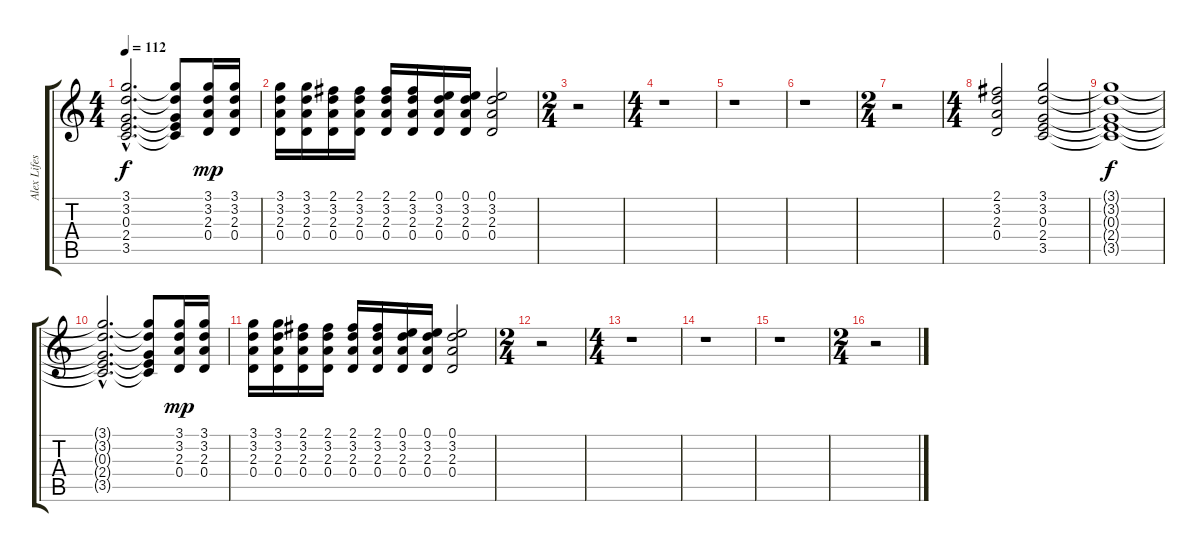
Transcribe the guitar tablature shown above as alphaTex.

\track ("Alex Lifeson" "Alex Lifes") {instrument overdrivenguitar}
\staff {score tabs}
\tuning (E4 B3 G3 D3 A2 E2) {hide}
\ts (4 4)
\tempo 112
\clef g2
\ks c
(3.1{hac t} 3.2{hac t} 0.3{hac t} 2.4{hac t} 3.5{hac t}).2{d dy f} (3.1{t} 3.2{t} 0.3{t} 2.4{t} 3.5{t}).8 (3.1 3.2 2.3 0.4).16{dy mp} (3.1 3.2 2.3 0.4).16 |
(3.1 3.2 2.3 0.4).16 (3.1 3.2 2.3 0.4).16 (2.1 3.2 2.3 0.4).16 (2.1 3.2 2.3 0.4).16 (2.1 3.2 2.3 0.4).16 (2.1 3.2 2.3 0.4).16 (0.1 3.2 2.3 0.4).16 (0.1 3.2 2.3 0.4).16 (0.1 3.2 2.3 0.4).2 |
\ts (2 4)
r.2 |
\ts (4 4)
r.1 |
r.1 |
r.1 |
\ts (2 4)
r.2 |
\ts (4 4)
(2.1 3.2 2.3 0.4).2 (3.1 3.2 0.3 2.4 3.5).2 |
(3.1{t} 3.2{t} 0.3{t} 2.4{t} 3.5{t}).1{dy f} |
(3.1{hac t} 3.2{hac t} 0.3{hac t} 2.4{hac t} 3.5{hac t}).2{d} (3.1{t} 3.2{t} 0.3{t} 2.4{t} 3.5{t}).8 (3.1 3.2 2.3 0.4).16{dy mp} (3.1 3.2 2.3 0.4).16 |
(3.1 3.2 2.3 0.4).16 (3.1 3.2 2.3 0.4).16 (2.1 3.2 2.3 0.4).16 (2.1 3.2 2.3 0.4).16 (2.1 3.2 2.3 0.4).16 (2.1 3.2 2.3 0.4).16 (0.1 3.2 2.3 0.4).16 (0.1 3.2 2.3 0.4).16 (0.1 3.2 2.3 0.4).2 |
\ts (2 4)
r.2 |
\ts (4 4)
r.1 |
r.1 |
r.1 |
\ts (2 4)
r.2
